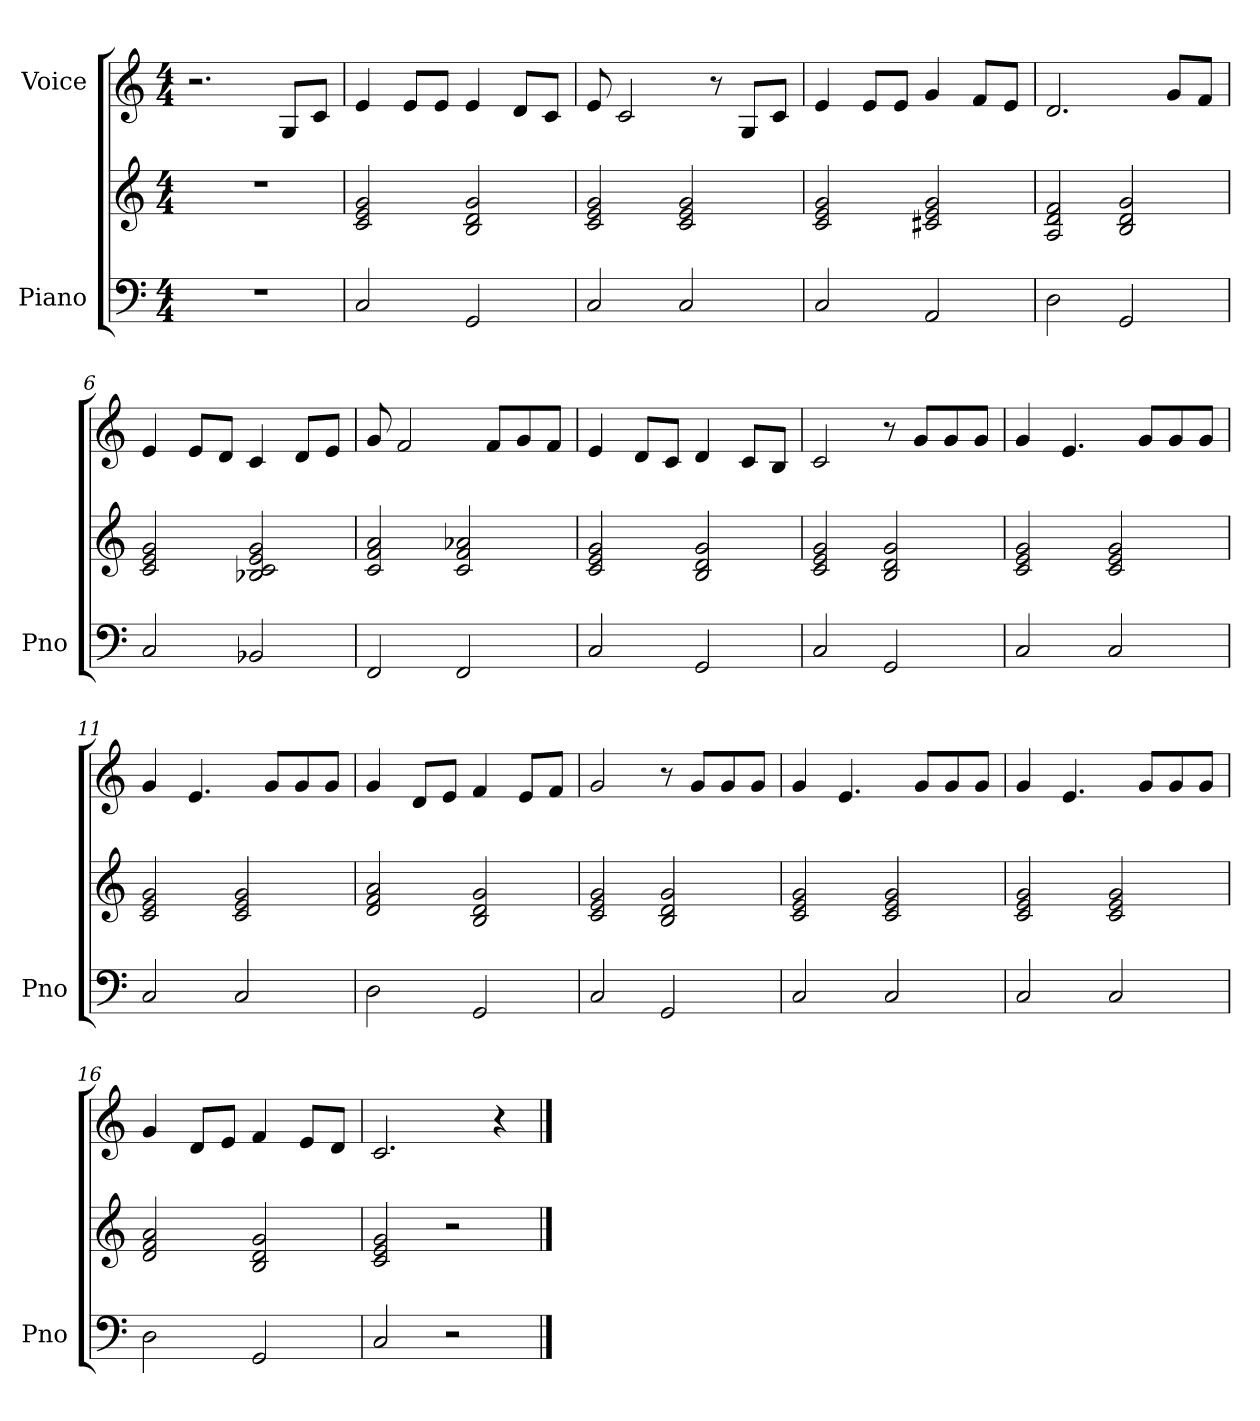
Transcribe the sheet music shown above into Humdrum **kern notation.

**kern	**kern	**kern
*part2	*part2	*part1
*staff3	*staff2	*staff1
*I"Piano	*	*I"Voice
*I'Pno	*	*
*clefF4	*clefG2	*clefG2
*k[]	*k[]	*k[]
*M4/4	*M4/4	*M4/4
=1	=1	=1
1r	1r	2.r
.	.	8G/L
.	.	8c/J
=2	=2	=2
2C/	2c/ 2e/ 2g/	4e/
.	.	8e/L
.	.	8e/J
2GG/	2B/ 2d/ 2g/	4e/
.	.	8d/L
.	.	8c/J
=3	=3	=3
2C/	2c/ 2e/ 2g/	8e/
.	.	2c/
2C/	2c/ 2e/ 2g/	.
.	.	8r
.	.	8G/L
.	.	8c/J
=4	=4	=4
2C/	2c/ 2e/ 2g/	4e/
.	.	8e/L
.	.	8e/J
2AA/	2c#X/ 2e/ 2g/	4g/
.	.	8f/L
.	.	8e/J
=5	=5	=5
2D\	2A/ 2d/ 2f/	2.d/
2GG/	2B/ 2d/ 2g/	.
.	.	8g/L
.	.	8f/J
=6	=6	=6
2C/	2c/ 2e/ 2g/	4e/
.	.	8e/L
.	.	8d/J
2BB-X/	2B-X/ 2c/ 2e/ 2g/	4c/
.	.	8d/L
.	.	8e/J
=7	=7	=7
2FF/	2c/ 2f/ 2a/	8g/
.	.	2f/
2FF/	2c/ 2f/ 2a-X/	.
.	.	8f/L
.	.	8g/
.	.	8f/J
!!LO:LB:g=z
=8	=8	=8
2C/	2c/ 2e/ 2g/	4e/
.	.	8d/L
.	.	8c/J
2GG/	2B/ 2d/ 2g/	4d/
.	.	8c/L
.	.	8B/J
=9	=9	=9
2C/	2c/ 2e/ 2g/	2c/
2GG/	2B/ 2d/ 2g/	8r
.	.	8g/L
.	.	8g/
.	.	8g/J
=10	=10	=10
2C/	2c/ 2e/ 2g/	4g/
.	.	4.e/
2C/	2c/ 2e/ 2g/	.
.	.	8g/L
.	.	8g/
.	.	8g/J
=11	=11	=11
2C/	2c/ 2e/ 2g/	4g/
.	.	4.e/
2C/	2c/ 2e/ 2g/	.
.	.	8g/L
.	.	8g/
.	.	8g/J
=12	=12	=12
2D\	2d/ 2f/ 2a/	4g/
.	.	8d/L
.	.	8e/J
2GG/	2B/ 2d/ 2g/	4f/
.	.	8e/L
.	.	8f/J
=13	=13	=13
2C/	2c/ 2e/ 2g/	2g/
2GG/	2B/ 2d/ 2g/	8r
.	.	8g/L
.	.	8g/
.	.	8g/J
=14	=14	=14
2C/	2c/ 2e/ 2g/	4g/
.	.	4.e/
2C/	2c/ 2e/ 2g/	.
.	.	8g/L
.	.	8g/
.	.	8g/J
!!LO:LB:g=z
=15	=15	=15
2C/	2c/ 2e/ 2g/	4g/
.	.	4.e/
2C/	2c/ 2e/ 2g/	.
.	.	8g/L
.	.	8g/
.	.	8g/J
=16	=16	=16
2D\	2d/ 2f/ 2a/	4g/
.	.	8d/L
.	.	8e/J
2GG/	2B/ 2d/ 2g/	4f/
.	.	8e/L
.	.	8d/J
=17	=17	=17
2C/	2c/ 2e/ 2g/	2.c/
2r	2r	.
.	.	4r
==	==	==
*-	*-	*-
